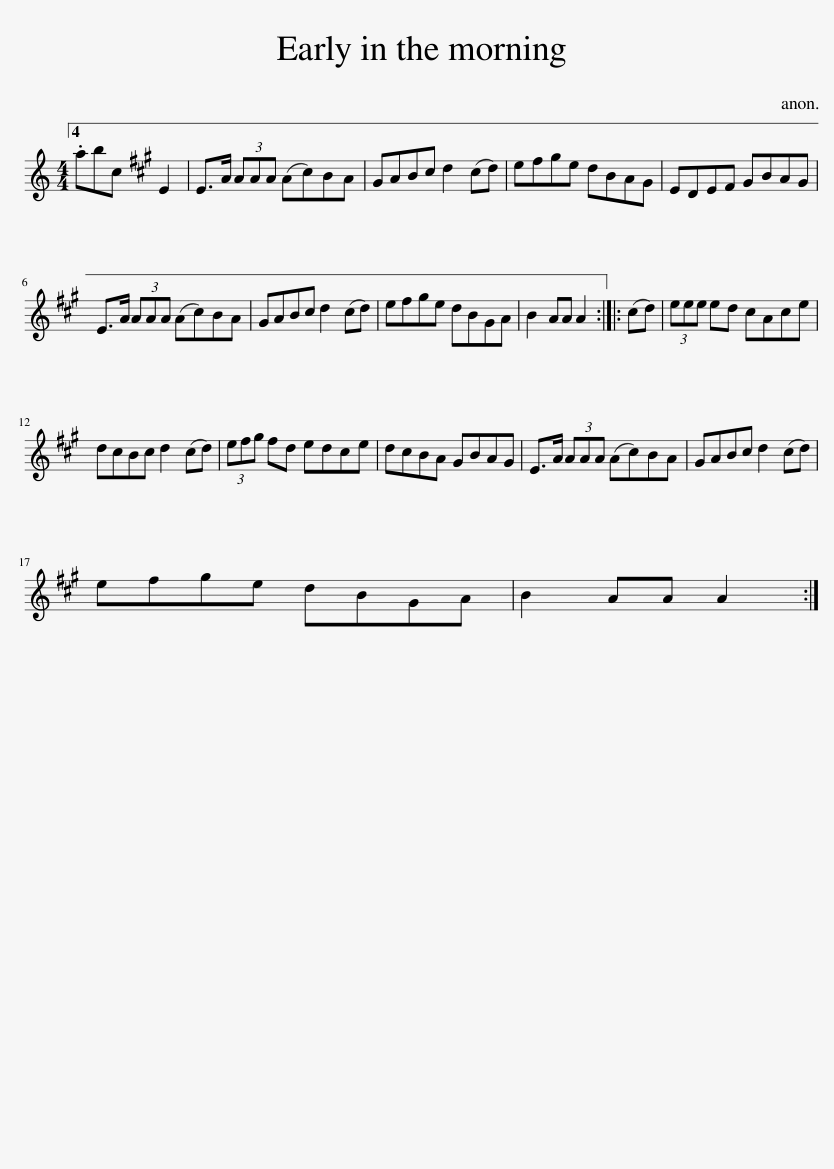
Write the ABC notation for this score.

X:1
L:1/8
M:4/4
I:linebreak $
K:C
V:1 treble
V:1
 .abc E2 | E>A (3AAA (A^c)BA | ^GAB^c d2 (cd) | e^f^ge dBA^G | EDE^F ^GBAG |$ %5
 E>A (3AAA (A^c)BA | ^GAB^c d2 (cd) | e^f^ge dB^GA | B2 AA A2 :: (^cd) | %10
 (3eee ed ^cAce |$ d^cBc d2 (cd) | (3e^f^g fd ed^ce | d^cBA ^GBAG | E>A (3AAA (A^c)BA | %15
 ^GAB^c d2 (cd) |$ e^f^ge dB^GA | B2 AA A2 :| %18
